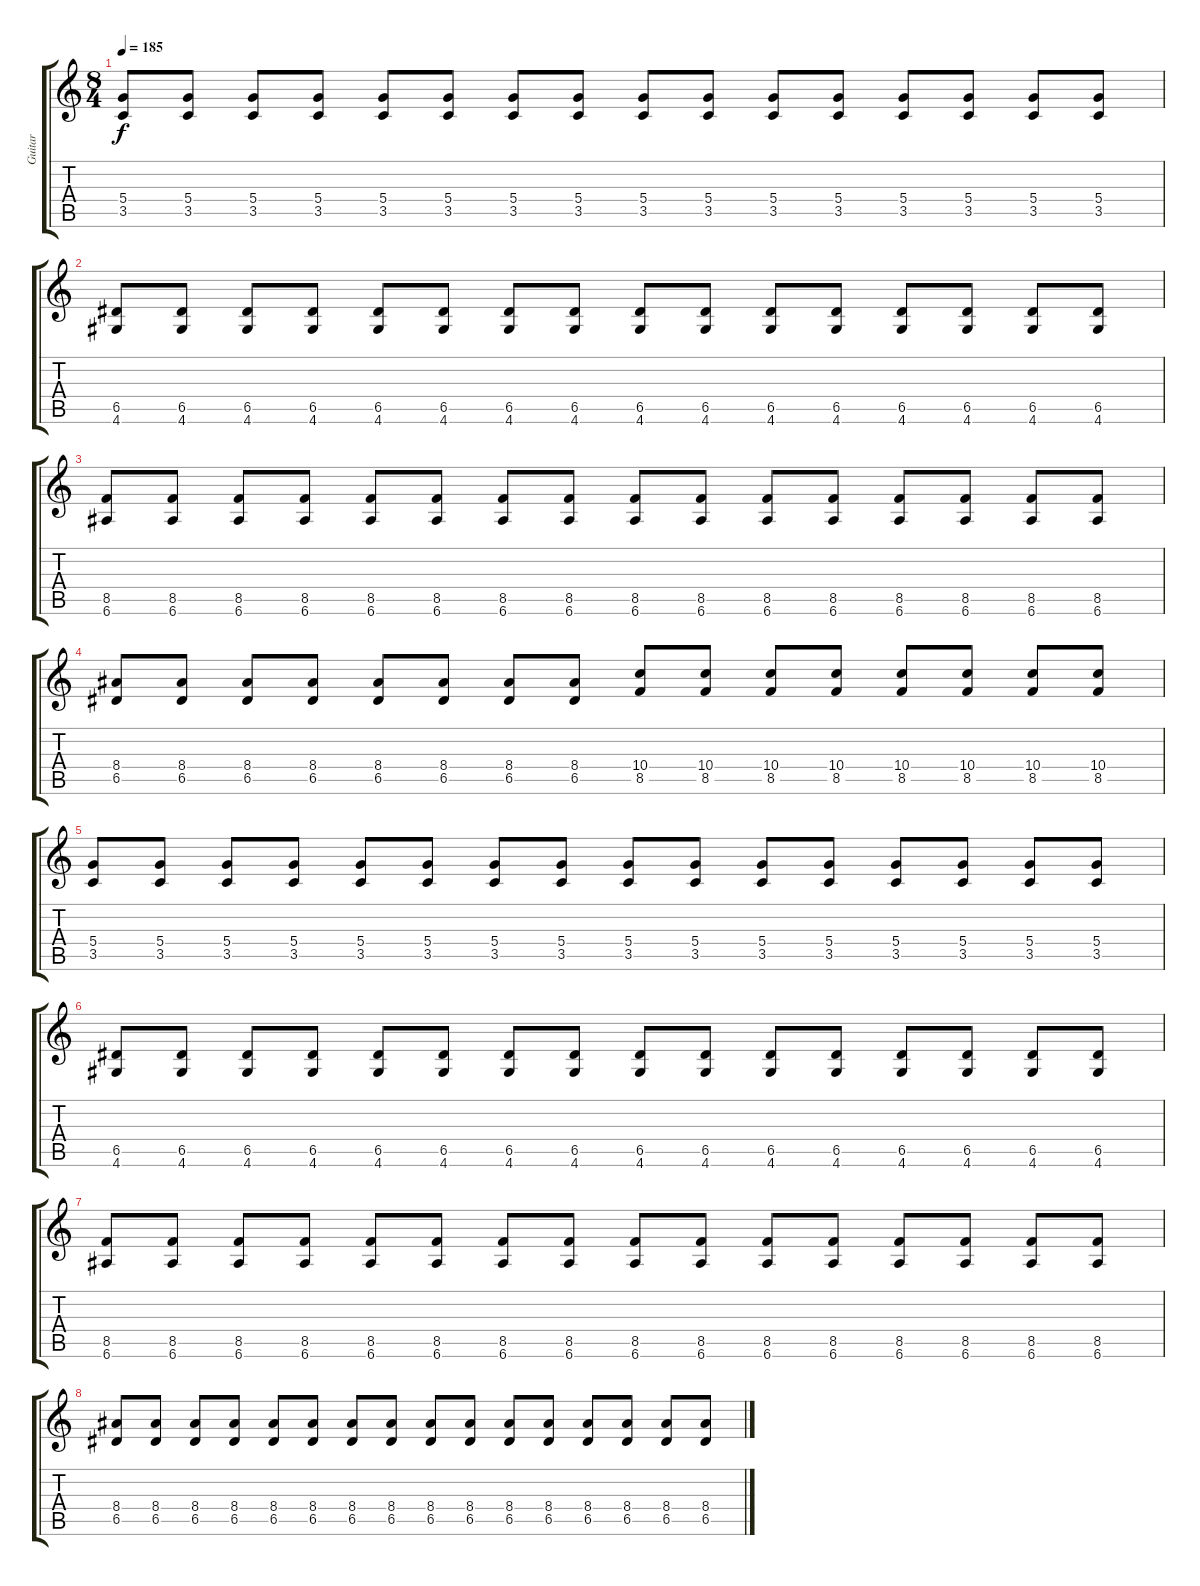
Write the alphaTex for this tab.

\track ("Guitar" "Guitar") {instrument overdrivenguitar}
\staff {score tabs}
\tuning (E4 B3 G3 D3 A2 E2) {hide}
\ts (8 4)
\tempo 185
\clef g2
\ks c
(5.4 3.5).8{dy f} (5.4 3.5).8 (5.4 3.5).8 (5.4 3.5).8 (5.4 3.5).8 (5.4 3.5).8 (5.4 3.5).8 (5.4 3.5).8 (5.4 3.5).8 (5.4 3.5).8 (5.4 3.5).8 (5.4 3.5).8 (5.4 3.5).8 (5.4 3.5).8 (5.4 3.5).8 (5.4 3.5).8 |
(6.5 4.6).8 (6.5 4.6).8 (6.5 4.6).8 (6.5 4.6).8 (6.5 4.6).8 (6.5 4.6).8 (6.5 4.6).8 (6.5 4.6).8 (6.5 4.6).8 (6.5 4.6).8 (6.5 4.6).8 (6.5 4.6).8 (6.5 4.6).8 (6.5 4.6).8 (6.5 4.6).8 (6.5 4.6).8 |
(8.5 6.6).8 (8.5 6.6).8 (8.5 6.6).8 (8.5 6.6).8 (8.5 6.6).8 (8.5 6.6).8 (8.5 6.6).8 (8.5 6.6).8 (8.5 6.6).8 (8.5 6.6).8 (8.5 6.6).8 (8.5 6.6).8 (8.5 6.6).8 (8.5 6.6).8 (8.5 6.6).8 (8.5 6.6).8 |
(8.4 6.5).8 (8.4 6.5).8 (8.4 6.5).8 (8.4 6.5).8 (8.4 6.5).8 (8.4 6.5).8 (8.4 6.5).8 (8.4 6.5).8 (10.4 8.5).8 (10.4 8.5).8 (10.4 8.5).8 (10.4 8.5).8 (10.4 8.5).8 (10.4 8.5).8 (10.4 8.5).8 (10.4 8.5).8 |
(5.4 3.5).8 (5.4 3.5).8 (5.4 3.5).8 (5.4 3.5).8 (5.4 3.5).8 (5.4 3.5).8 (5.4 3.5).8 (5.4 3.5).8 (5.4 3.5).8 (5.4 3.5).8 (5.4 3.5).8 (5.4 3.5).8 (5.4 3.5).8 (5.4 3.5).8 (5.4 3.5).8 (5.4 3.5).8 |
(6.5 4.6).8 (6.5 4.6).8 (6.5 4.6).8 (6.5 4.6).8 (6.5 4.6).8 (6.5 4.6).8 (6.5 4.6).8 (6.5 4.6).8 (6.5 4.6).8 (6.5 4.6).8 (6.5 4.6).8 (6.5 4.6).8 (6.5 4.6).8 (6.5 4.6).8 (6.5 4.6).8 (6.5 4.6).8 |
(8.5 6.6).8 (8.5 6.6).8 (8.5 6.6).8 (8.5 6.6).8 (8.5 6.6).8 (8.5 6.6).8 (8.5 6.6).8 (8.5 6.6).8 (8.5 6.6).8 (8.5 6.6).8 (8.5 6.6).8 (8.5 6.6).8 (8.5 6.6).8 (8.5 6.6).8 (8.5 6.6).8 (8.5 6.6).8 |
(8.4 6.5).8 (8.4 6.5).8 (8.4 6.5).8 (8.4 6.5).8 (8.4 6.5).8 (8.4 6.5).8 (8.4 6.5).8 (8.4 6.5).8 (8.4 6.5).8 (8.4 6.5).8 (8.4 6.5).8 (8.4 6.5).8 (8.4 6.5).8 (8.4 6.5).8 (8.4 6.5).8 (8.4 6.5).8
